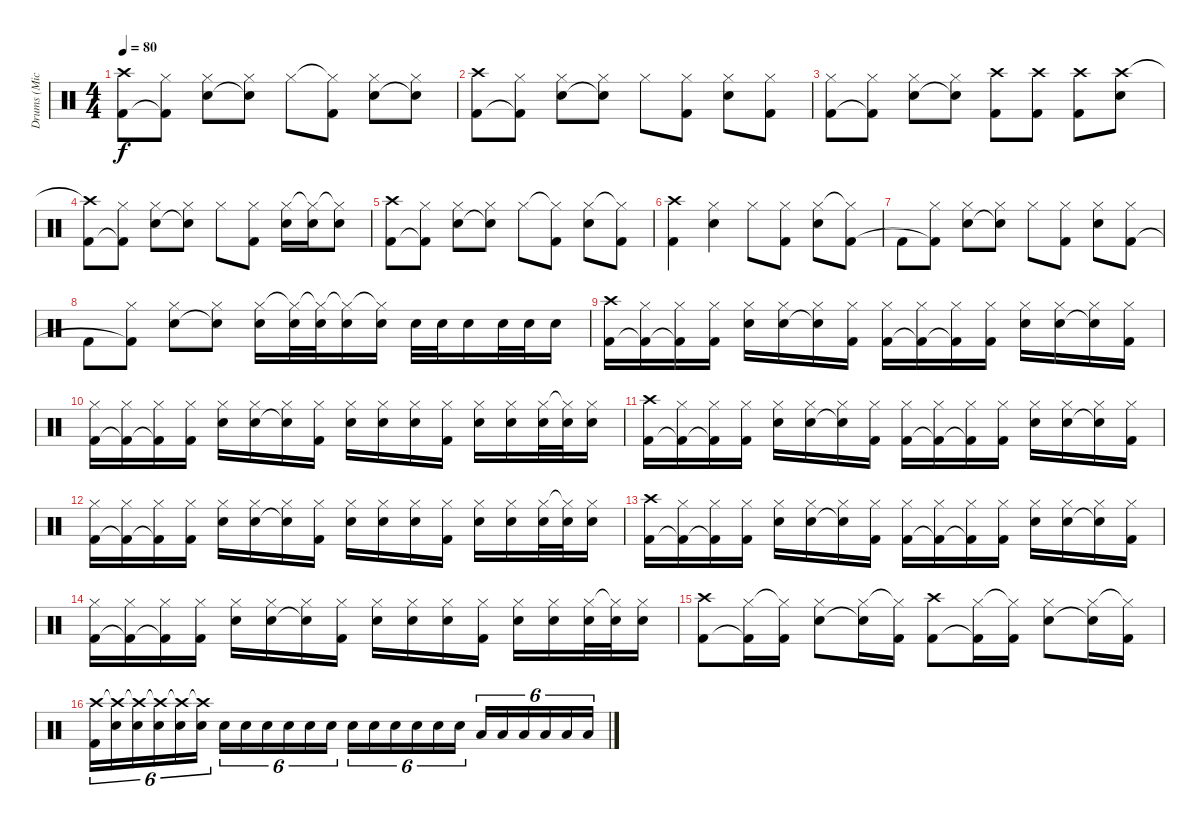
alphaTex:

\track ("Drums (Mick Woodmansey)" "Drums (Mic") {instrument percussion}
\staff {score}
\articulation defaults
\ts (4 4)
\tempo 80
\clef neutral
\ks c
("Crash high (hit)" "Kick (hit) 2").8{dy f} ("Hi-Hat (closed)" "Kick (hit) 2"{t}).8 ("Hi-Hat (closed)" "Electric Snare (hit)").8 ("Hi-Hat (closed)" "Electric Snare (hit)"{t}).8 "Hi-Hat (closed)".8 ("Hi-Hat (closed)"{t} "Kick (hit) 2").8 ("Hi-Hat (closed)" "Electric Snare (hit)").8 ("Hi-Hat (closed)" "Electric Snare (hit)"{t}).8 |
("Crash high (hit)" "Kick (hit) 2").8 ("Hi-Hat (closed)" "Kick (hit) 2"{t}).8 ("Hi-Hat (closed)" "Electric Snare (hit)").8 ("Hi-Hat (closed)" "Electric Snare (hit)"{t}).8 "Hi-Hat (closed)".8 ("Hi-Hat (closed)" "Kick (hit) 2").8 ("Hi-Hat (closed)" "Electric Snare (hit)").8 ("Hi-Hat (closed)" "Kick (hit) 2").8 |
("Hi-Hat (closed)" "Kick (hit) 2").8 ("Hi-Hat (closed)" "Kick (hit) 2"{t}).8 ("Hi-Hat (closed)" "Electric Snare (hit)").8 ("Hi-Hat (closed)" "Electric Snare (hit)"{t}).8 ("Crash high (hit)" "Kick (hit) 2").8 ("Crash high (hit)" "Kick (hit) 2").8 ("Crash high (hit)" "Kick (hit) 2").8 ("Crash high (hit)" "Electric Snare (hit)").8 |
("Crash high (hit)"{t} "Kick (hit) 2").8 ("Hi-Hat (closed)" "Kick (hit) 2"{t}).8 ("Hi-Hat (closed)" "Electric Snare (hit)").8 ("Hi-Hat (closed)" "Electric Snare (hit)"{t}).8 "Hi-Hat (closed)".8 ("Hi-Hat (closed)" "Kick (hit) 2").8 ("Hi-Hat (closed)" "Electric Snare (hit)").16 ("Hi-Hat (closed)"{t} "Electric Snare (hit)").16 ("Hi-Hat (closed)"{t} "Electric Snare (hit)").8 |
("Crash high (hit)" "Kick (hit) 2").8 ("Hi-Hat (closed)" "Kick (hit) 2"{t}).8 ("Hi-Hat (closed)" "Electric Snare (hit)").8 ("Hi-Hat (closed)" "Electric Snare (hit)"{t}).8 "Hi-Hat (closed)".8 ("Hi-Hat (closed)"{t} "Kick (hit) 2").8 ("Hi-Hat (closed)" "Electric Snare (hit)").8 ("Hi-Hat (closed)"{t} "Kick (hit) 2").8 |
("Crash high (hit)" "Kick (hit) 2").4 ("Hi-Hat (closed)" "Electric Snare (hit)").4 "Hi-Hat (closed)".8 ("Hi-Hat (closed)" "Kick (hit) 2").8 ("Hi-Hat (closed)" "Electric Snare (hit)").8 ("Hi-Hat (closed)"{t} "Kick (hit) 2").8 |
"Kick (hit) 2".8 ("Hi-Hat (closed)" "Kick (hit) 2"{t}).8 ("Hi-Hat (closed)" "Electric Snare (hit)").8 ("Hi-Hat (closed)" "Electric Snare (hit)"{t}).8 "Hi-Hat (closed)".8 ("Hi-Hat (closed)" "Kick (hit) 2").8 ("Hi-Hat (closed)" "Electric Snare (hit)").8 ("Hi-Hat (closed)" "Kick (hit) 2").8 |
"Kick (hit) 2".8 ("Hi-Hat (closed)" "Kick (hit) 2"{t}).8 ("Hi-Hat (closed)" "Electric Snare (hit)").8 ("Hi-Hat (closed)" "Electric Snare (hit)"{t}).8 ("Hi-Hat (closed)" "Electric Snare (hit)").16 ("Hi-Hat (closed)"{t} "Electric Snare (hit)").32 ("Hi-Hat (closed)"{t} "Electric Snare (hit)").32 ("Hi-Hat (closed)"{t} "Electric Snare (hit)").16 ("Hi-Hat (closed)"{t} "Electric Snare (hit)").16 "Electric Snare (hit)".32 "Electric Snare (hit)".32 "Electric Snare (hit)".16 "Electric Snare (hit)".32 "Electric Snare (hit)".32 "Electric Snare (hit)".16 |
("Crash high (hit)" "Kick (hit) 2").16 ("Hi-Hat (closed)" "Kick (hit) 2"{t}).16 ("Hi-Hat (closed)" "Kick (hit) 2"{t}).16 ("Hi-Hat (closed)" "Kick (hit) 2").16 ("Hi-Hat (closed)" "Electric Snare (hit)").16 ("Hi-Hat (closed)" "Electric Snare (hit)").16 ("Hi-Hat (closed)" "Electric Snare (hit)"{t}).16 ("Hi-Hat (closed)" "Kick (hit) 2").16 ("Hi-Hat (closed)" "Kick (hit) 2").16 ("Hi-Hat (closed)" "Kick (hit) 2"{t}).16 ("Hi-Hat (closed)" "Kick (hit) 2"{t}).16 ("Hi-Hat (closed)" "Kick (hit) 2").16 ("Hi-Hat (closed)" "Electric Snare (hit)").16 ("Hi-Hat (closed)" "Electric Snare (hit)").16 ("Hi-Hat (closed)" "Electric Snare (hit)"{t}).16 ("Hi-Hat (closed)" "Kick (hit) 2").16 |
("Hi-Hat (closed)" "Kick (hit) 2").16 ("Hi-Hat (closed)" "Kick (hit) 2"{t}).16 ("Hi-Hat (closed)" "Kick (hit) 2"{t}).16 ("Hi-Hat (closed)" "Kick (hit) 2").16 ("Hi-Hat (closed)" "Electric Snare (hit)").16 ("Hi-Hat (closed)" "Electric Snare (hit)").16 ("Hi-Hat (closed)" "Electric Snare (hit)"{t}).16 ("Hi-Hat (closed)" "Kick (hit) 2").16 ("Hi-Hat (closed)" "Electric Snare (hit)").16 ("Hi-Hat (closed)" "Electric Snare (hit)").16 ("Hi-Hat (closed)" "Electric Snare (hit)").16 ("Hi-Hat (closed)" "Kick (hit) 2").16 ("Hi-Hat (closed)" "Electric Snare (hit)").16 ("Hi-Hat (closed)" "Electric Snare (hit)").16 ("Hi-Hat (closed)" "Electric Snare (hit)").32 ("Hi-Hat (closed)"{t} "Electric Snare (hit)").32 ("Hi-Hat (closed)" "Electric Snare (hit)").16 |
("Crash high (hit)" "Kick (hit) 2").16 ("Hi-Hat (closed)" "Kick (hit) 2"{t}).16 ("Hi-Hat (closed)" "Kick (hit) 2"{t}).16 ("Hi-Hat (closed)" "Kick (hit) 2").16 ("Hi-Hat (closed)" "Electric Snare (hit)").16 ("Hi-Hat (closed)" "Electric Snare (hit)").16 ("Hi-Hat (closed)" "Electric Snare (hit)"{t}).16 ("Hi-Hat (closed)" "Kick (hit) 2").16 ("Hi-Hat (closed)" "Kick (hit) 2").16 ("Hi-Hat (closed)" "Kick (hit) 2"{t}).16 ("Hi-Hat (closed)" "Kick (hit) 2"{t}).16 ("Hi-Hat (closed)" "Kick (hit) 2").16 ("Hi-Hat (closed)" "Electric Snare (hit)").16 ("Hi-Hat (closed)" "Electric Snare (hit)").16 ("Hi-Hat (closed)" "Electric Snare (hit)"{t}).16 ("Hi-Hat (closed)" "Kick (hit) 2").16 |
("Hi-Hat (closed)" "Kick (hit) 2").16 ("Hi-Hat (closed)" "Kick (hit) 2"{t}).16 ("Hi-Hat (closed)" "Kick (hit) 2"{t}).16 ("Hi-Hat (closed)" "Kick (hit) 2").16 ("Hi-Hat (closed)" "Electric Snare (hit)").16 ("Hi-Hat (closed)" "Electric Snare (hit)").16 ("Hi-Hat (closed)" "Electric Snare (hit)"{t}).16 ("Hi-Hat (closed)" "Kick (hit) 2").16 ("Hi-Hat (closed)" "Electric Snare (hit)").16 ("Hi-Hat (closed)" "Electric Snare (hit)").16 ("Hi-Hat (closed)" "Electric Snare (hit)").16 ("Hi-Hat (closed)" "Kick (hit) 2").16 ("Hi-Hat (closed)" "Electric Snare (hit)").16 ("Hi-Hat (closed)" "Electric Snare (hit)").16 ("Hi-Hat (closed)" "Electric Snare (hit)").32 ("Hi-Hat (closed)"{t} "Electric Snare (hit)").32 ("Hi-Hat (closed)" "Electric Snare (hit)").16 |
("Crash high (hit)" "Kick (hit) 2").16 ("Hi-Hat (closed)" "Kick (hit) 2"{t}).16 ("Hi-Hat (closed)" "Kick (hit) 2"{t}).16 ("Hi-Hat (closed)" "Kick (hit) 2").16 ("Hi-Hat (closed)" "Electric Snare (hit)").16 ("Hi-Hat (closed)" "Electric Snare (hit)").16 ("Hi-Hat (closed)" "Electric Snare (hit)"{t}).16 ("Hi-Hat (closed)" "Kick (hit) 2").16 ("Hi-Hat (closed)" "Kick (hit) 2").16 ("Hi-Hat (closed)" "Kick (hit) 2"{t}).16 ("Hi-Hat (closed)" "Kick (hit) 2"{t}).16 ("Hi-Hat (closed)" "Kick (hit) 2").16 ("Hi-Hat (closed)" "Electric Snare (hit)").16 ("Hi-Hat (closed)" "Electric Snare (hit)").16 ("Hi-Hat (closed)" "Electric Snare (hit)"{t}).16 ("Hi-Hat (closed)" "Kick (hit) 2").16 |
("Hi-Hat (closed)" "Kick (hit) 2").16 ("Hi-Hat (closed)" "Kick (hit) 2"{t}).16 ("Hi-Hat (closed)" "Kick (hit) 2"{t}).16 ("Hi-Hat (closed)" "Kick (hit) 2").16 ("Hi-Hat (closed)" "Electric Snare (hit)").16 ("Hi-Hat (closed)" "Electric Snare (hit)").16 ("Hi-Hat (closed)" "Electric Snare (hit)"{t}).16 ("Hi-Hat (closed)" "Kick (hit) 2").16 ("Hi-Hat (closed)" "Electric Snare (hit)").16 ("Hi-Hat (closed)" "Electric Snare (hit)").16 ("Hi-Hat (closed)" "Electric Snare (hit)").16 ("Hi-Hat (closed)" "Kick (hit) 2").16 ("Hi-Hat (closed)" "Electric Snare (hit)").16 ("Hi-Hat (closed)" "Electric Snare (hit)").16 ("Hi-Hat (closed)" "Electric Snare (hit)").32 ("Hi-Hat (closed)"{t} "Electric Snare (hit)").32 ("Hi-Hat (closed)" "Electric Snare (hit)").16 |
("Crash high (hit)" "Kick (hit) 2").8 ("Hi-Hat (closed)" "Kick (hit) 2"{t}).16 ("Hi-Hat (closed)"{t} "Kick (hit) 2").16 ("Hi-Hat (closed)" "Electric Snare (hit)").8 ("Hi-Hat (closed)" "Electric Snare (hit)"{t}).16 ("Hi-Hat (closed)"{t} "Kick (hit) 2").16 ("Crash high (hit)" "Kick (hit) 2").8 ("Hi-Hat (closed)" "Kick (hit) 2"{t}).16 ("Hi-Hat (closed)"{t} "Kick (hit) 2").16 ("Hi-Hat (closed)" "Electric Snare (hit)").8 ("Hi-Hat (closed)" "Electric Snare (hit)"{t}).16 ("Hi-Hat (closed)"{t} "Kick (hit) 2").16 |
("Crash high (hit)" "Kick (hit) 2").16{tu (6 4)} ("Crash high (hit)"{t} "Electric Snare (hit)").16{tu (6 4)} ("Crash high (hit)"{t} "Electric Snare (hit)").16{tu (6 4)} ("Crash high (hit)"{t} "Electric Snare (hit)").16{tu (6 4)} ("Crash high (hit)"{t} "Electric Snare (hit)").16{tu (6 4)} ("Crash high (hit)"{t} "Electric Snare (hit)").16{tu (6 4)} "Electric Snare (hit)".16{tu (6 4)} "Electric Snare (hit)".16{tu (6 4)} "Electric Snare (hit)".16{tu (6 4)} "Electric Snare (hit)".16{tu (6 4)} "Electric Snare (hit)".16{tu (6 4)} "Electric Snare (hit)".16{tu (6 4)} "Electric Snare (hit)".16{tu (6 4)} "Electric Snare (hit)".16{tu (6 4)} "Electric Snare (hit)".16{tu (6 4)} "Electric Snare (hit)".16{tu (6 4)} "Electric Snare (hit)".16{tu (6 4)} "Electric Snare (hit)".16{tu (6 4)} "Low Floor Tom (hit)".16{tu (6 4)} "Low Floor Tom (hit)".16{tu (6 4)} "Low Floor Tom (hit)".16{tu (6 4)} "Low Floor Tom (hit)".16{tu (6 4)} "Low Floor Tom (hit)".16{tu (6 4)} "Low Floor Tom (hit)".16{tu (6 4)}
